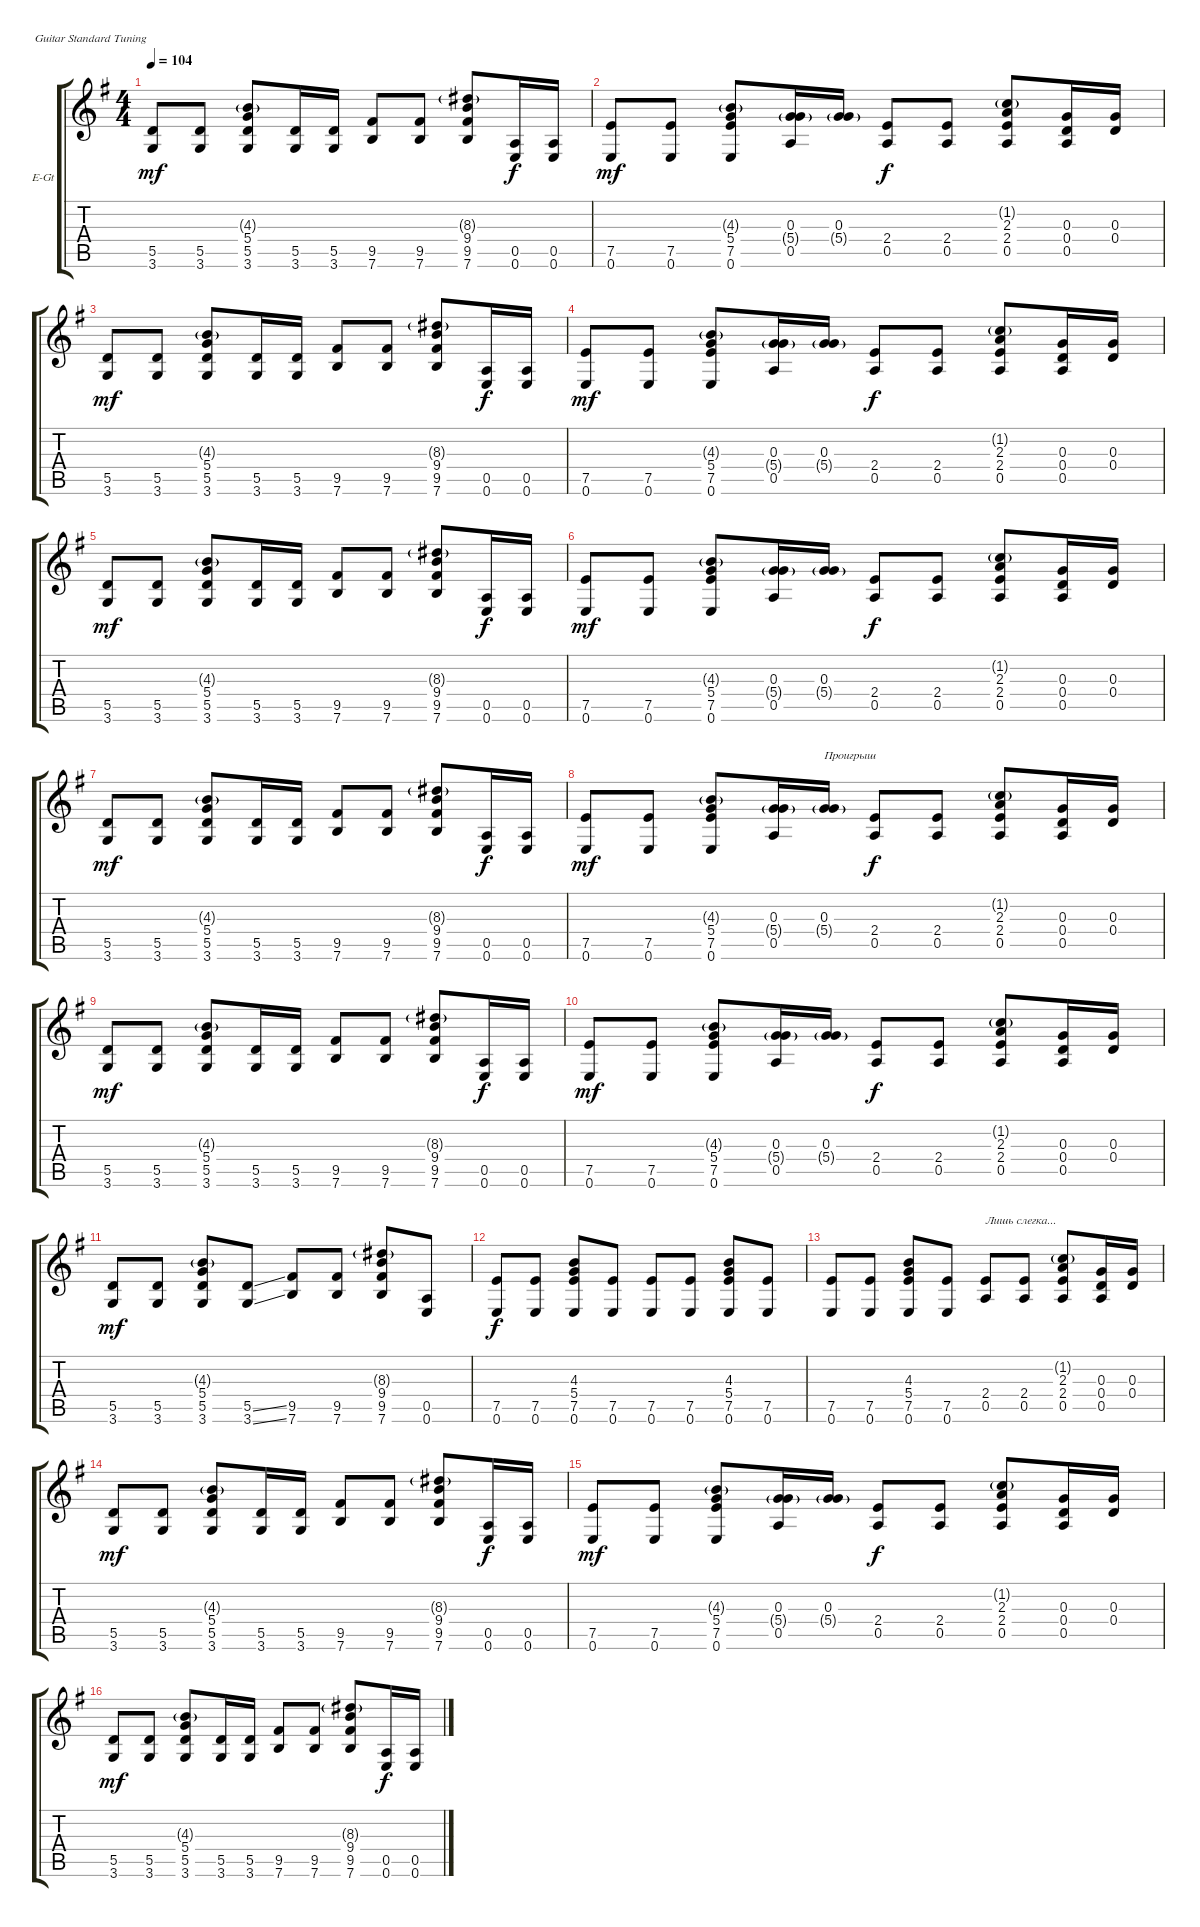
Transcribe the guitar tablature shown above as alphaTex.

\defaultSystemsLayout 4
\bracketExtendMode groupsimilarinstruments
\firstSystemTrackNameOrientation horizontal
\otherSystemsTrackNameOrientation horizontal
\track ("Electric Guitar" "E-Gt") {instrument electricguitarclean}
\staff {score tabs}
\tuning (E4 B3 G3 D3 A2 E2)
\ts (4 4)
\tempo 104
\clef g2
\ks eminor
(3.6 5.5).8{dy mf} (5.5 3.6).8 (3.6 5.5 5.4 4.3{g}).8 (5.5 3.6).16 (5.5 3.6).16 (7.6 9.5).8 (7.6 9.5).8 (7.6 9.5 9.4 8.3{g}).8 (0.6 0.5).16{dy f} (0.5 0.6).16 |
(7.5 0.6).8{dy mf} (7.5 0.6).8 (0.6 7.5 5.4 4.3{g}).8 (0.5 5.4{g} 0.3).16 (0.3 5.4{g}).16 (0.5 2.4).8{dy f} (0.5 2.4).8 (2.4 0.5 2.3 1.2{g}).8 (0.5 0.4 0.3).16 (0.3 0.4).16 |
(3.6 5.5).8{dy mf} (5.5 3.6).8 (3.6 5.5 5.4 4.3{g}).8 (5.5 3.6).16 (5.5 3.6).16 (7.6 9.5).8 (7.6 9.5).8 (7.6 9.5 9.4 8.3{g}).8 (0.6 0.5).16{dy f} (0.5 0.6).16 |
(7.5 0.6).8{dy mf} (7.5 0.6).8 (0.6 7.5 5.4 4.3{g}).8 (0.5 5.4{g} 0.3).16 (0.3 5.4{g}).16 (0.5 2.4).8{dy f} (0.5 2.4).8 (2.4 0.5 2.3 1.2{g}).8 (0.5 0.4 0.3).16 (0.3 0.4).16 |
(3.6 5.5).8{dy mf} (5.5 3.6).8 (3.6 5.5 5.4 4.3{g}).8 (5.5 3.6).16 (5.5 3.6).16 (7.6 9.5).8 (7.6 9.5).8 (7.6 9.5 9.4 8.3{g}).8 (0.6 0.5).16{dy f} (0.5 0.6).16 |
(7.5 0.6).8{dy mf} (7.5 0.6).8 (0.6 7.5 5.4 4.3{g}).8 (0.5 5.4{g} 0.3).16 (0.3 5.4{g}).16 (0.5 2.4).8{dy f} (0.5 2.4).8 (2.4 0.5 2.3 1.2{g}).8 (0.5 0.4 0.3).16 (0.3 0.4).16 |
(3.6 5.5).8{dy mf} (5.5 3.6).8 (3.6 5.5 5.4 4.3{g}).8 (5.5 3.6).16 (5.5 3.6).16 (7.6 9.5).8 (7.6 9.5).8 (7.6 9.5 9.4 8.3{g}).8 (0.6 0.5).16{dy f} (0.5 0.6).16 |
(7.5 0.6).8{dy mf} (7.5 0.6).8 (0.6 7.5 5.4 4.3{g}).8 (0.5 5.4{g} 0.3).16 (0.3 5.4{g}).16{txt "Проигрыш"} (0.5 2.4).8{dy f} (0.5 2.4).8 (2.4 0.5 2.3 1.2{g}).8 (0.5 0.4 0.3).16 (0.3 0.4).16 |
(3.6 5.5).8{dy mf} (5.5 3.6).8 (3.6 5.5 5.4 4.3{g}).8 (5.5 3.6).16 (5.5 3.6).16 (7.6 9.5).8 (7.6 9.5).8 (7.6 9.5 9.4 8.3{g}).8 (0.6 0.5).16{dy f} (0.5 0.6).16 |
(7.5 0.6).8{dy mf} (7.5 0.6).8 (0.6 7.5 5.4 4.3{g}).8 (0.5 5.4{g} 0.3).16 (0.3 5.4{g}).16 (0.5 2.4).8{dy f} (0.5 2.4).8 (2.4 0.5 2.3 1.2{g}).8 (0.5 0.4 0.3).16 (0.3 0.4).16 |
(3.6 5.5).8{dy mf} (5.5 3.6).8 (3.6 5.5 5.4 4.3{g}).8 (3.6{ss} 5.5{ss}).8 (7.6 9.5).8 (7.6 9.5).8 (7.6 9.5 9.4 8.3{g}).8 (0.5 0.6).8 |
(0.6 7.5).8{dy f} (7.5 0.6).8 (0.6 7.5 5.4 4.3).8 (0.6 7.5).8 (0.6 7.5).8 (7.5 0.6).8 (0.6 7.5 5.4 4.3).8 (0.6 7.5).8 |
(0.6 7.5).8 (7.5 0.6).8 (0.6 7.5 5.4 4.3).8 (0.6 7.5).8 (0.5 2.4).8{txt "Лишь слегка..."} (0.5 2.4).8 (2.4 0.5 2.3 1.2{g}).8 (0.5 0.4 0.3).16 (0.3 0.4).16 |
(3.6 5.5).8{dy mf} (5.5 3.6).8 (3.6 5.5 5.4 4.3{g}).8 (5.5 3.6).16 (5.5 3.6).16 (7.6 9.5).8 (7.6 9.5).8 (7.6 9.5 9.4 8.3{g}).8 (0.6 0.5).16{dy f} (0.5 0.6).16 |
(7.5 0.6).8{dy mf} (7.5 0.6).8 (0.6 7.5 5.4 4.3{g}).8 (0.5 5.4{g} 0.3).16 (0.3 5.4{g}).16 (0.5 2.4).8{dy f} (0.5 2.4).8 (2.4 0.5 2.3 1.2{g}).8 (0.5 0.4 0.3).16 (0.3 0.4).16 |
(3.6 5.5).8{dy mf} (5.5 3.6).8 (3.6 5.5 5.4 4.3{g}).8 (5.5 3.6).16 (5.5 3.6).16 (7.6 9.5).8 (7.6 9.5).8 (7.6 9.5 9.4 8.3{g}).8 (0.6 0.5).16{dy f} (0.5 0.6).16
